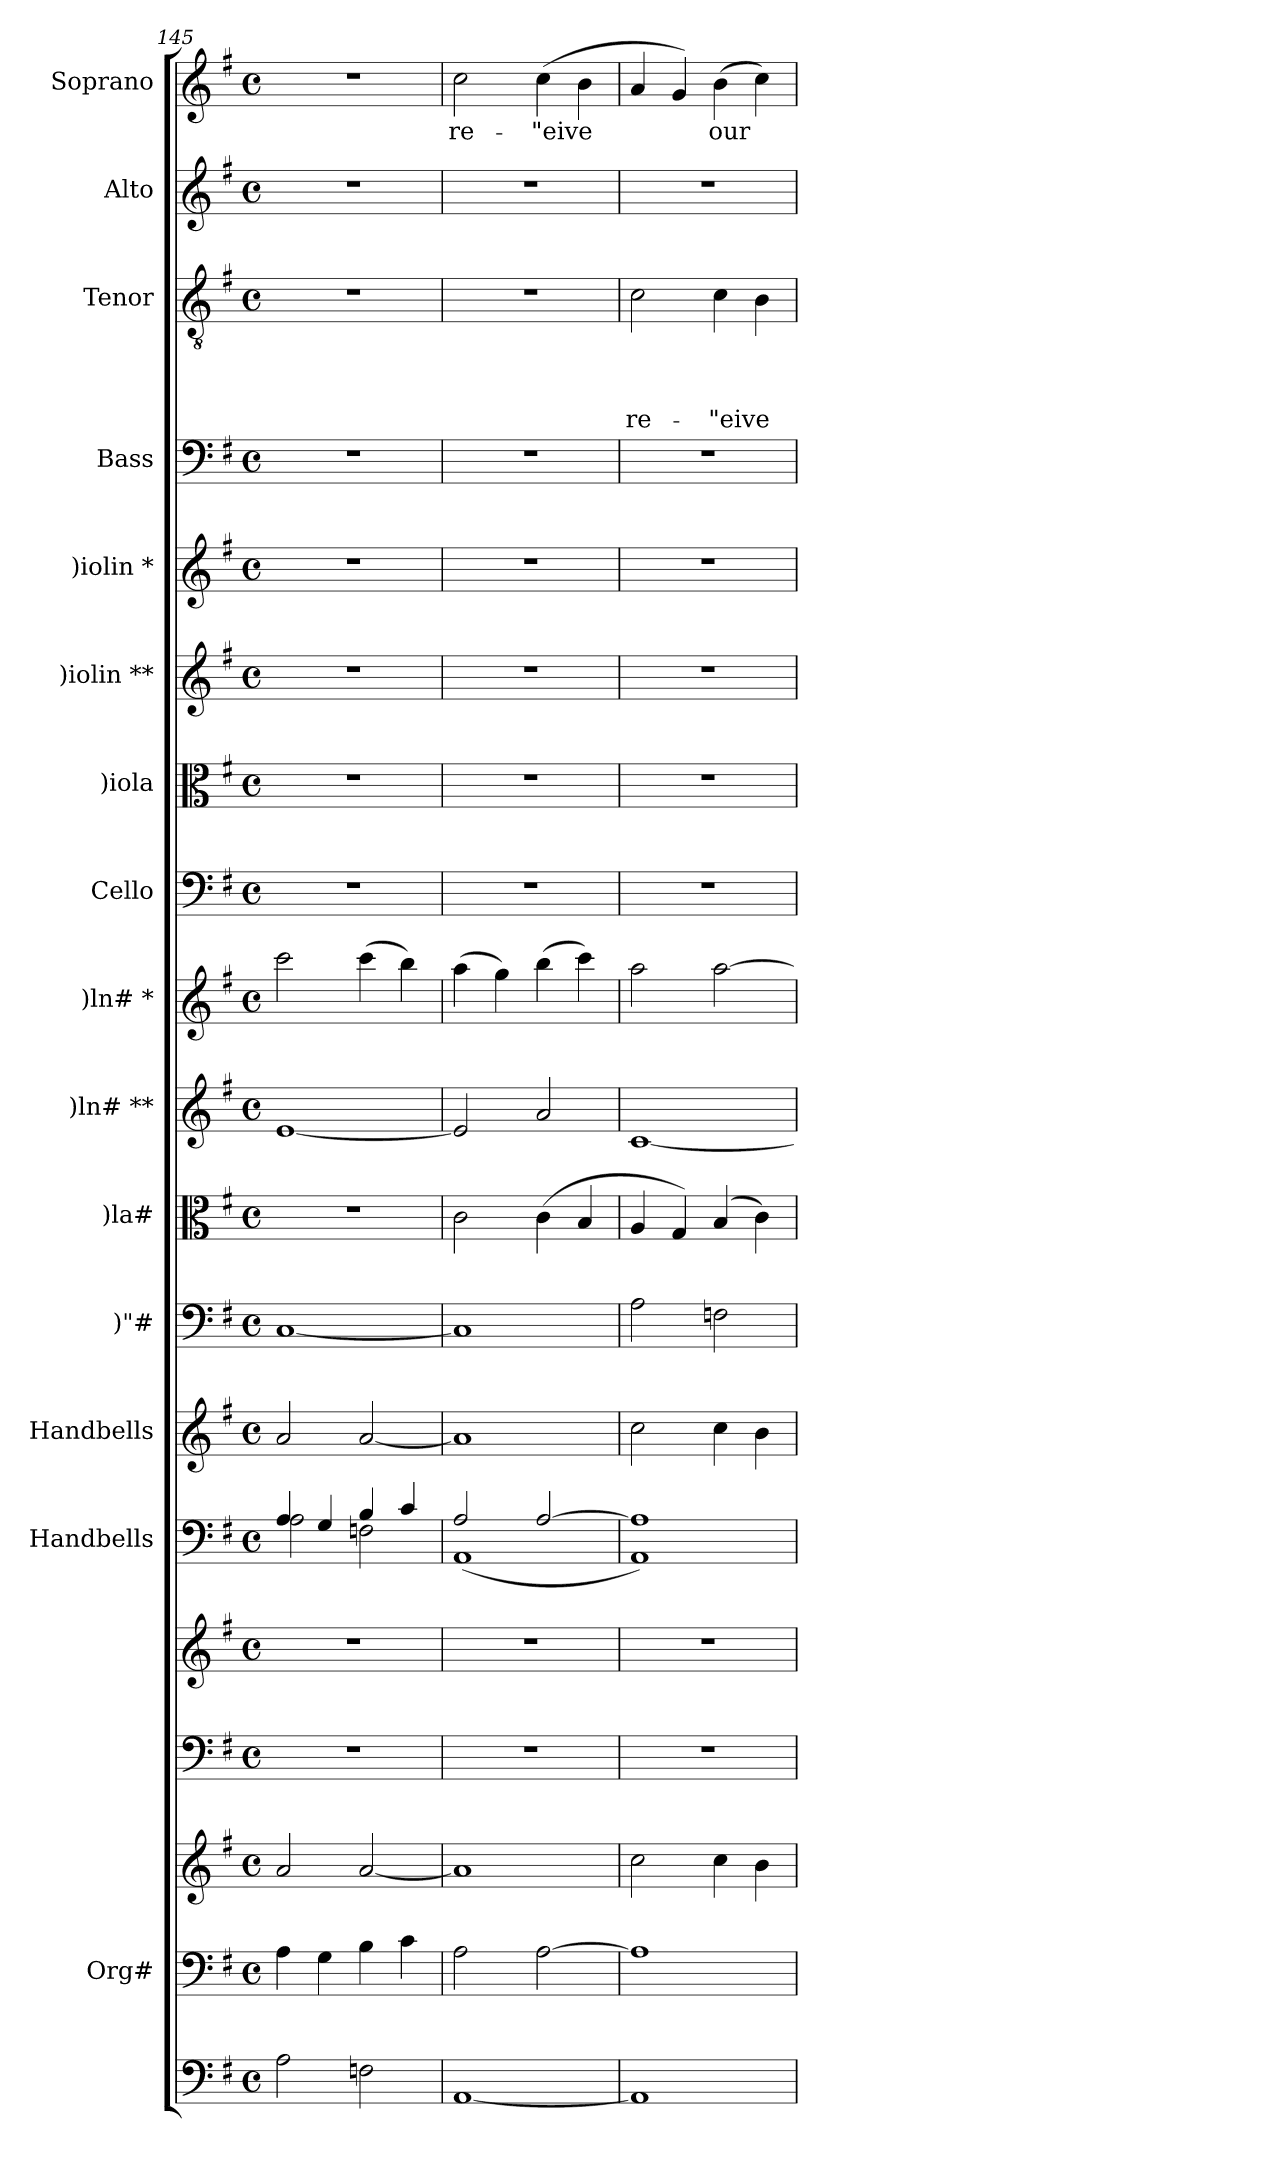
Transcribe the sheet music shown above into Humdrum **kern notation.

**kern	**kern	**kern	**kern	**kern	**kern	**kern	**kern	**kern	**kern	**kern	**kern	**kern	**kern	**kern	**kern	**kern	**text	**text	**text	**text	**kern	**kern	**text
*part18	*part17	*part17	*part16	*part15	*part14	*part13	*part12	*part11	*part10	*part9	*part8	*part7	*part6	*part5	*part4	*part3	*part3	*part3	*part3	*part3	*part2	*part1	*part1
*staff19	*staff18	*staff17	*staff16	*staff15	*staff14	*staff13	*staff12	*staff11	*staff10	*staff9	*staff8	*staff7	*staff6	*staff5	*staff4	*staff3	*staff3	*staff3	*staff3	*staff3	*staff2	*staff1	*staff1
*	*I"Org#	*	*	*	*I"Handbells	*I"Handbells	*I")"#	*I")la#	*I")ln# **	*I")ln# *	*I"Cello	*I")iola	*I")iolin **	*I")iolin *	*I"Bass	*I"Tenor	*	*	*	*	*I"Alto	*I"Soprano	*
*	*	*	*	*	*	*	*	*I')la#	*I')ln# **	*I')ln# *	*	*	*	*	*I'B	*I'T	*	*	*	*	*I'A	*I'S	*
*clefF4	*clefF4	*clefG2	*clefF4	*clefG2	*clefF4	*clefG2	*clefF4	*clefC3	*clefG2	*clefG2	*clefF4	*clefC3	*clefG2	*clefG2	*clefF4	*clefGv2	*	*	*	*	*clefG2	*clefG2	*
*k[f#]	*k[f#]	*k[f#]	*k[f#]	*k[f#]	*k[f#]	*k[f#]	*k[f#]	*k[f#]	*k[f#]	*k[f#]	*k[f#]	*k[f#]	*k[f#]	*k[f#]	*k[f#]	*k[f#]	*	*	*	*	*k[f#]	*k[f#]	*
*G:	*G:	*G:	*G:	*G:	*G:	*G:	*G:	*G:	*G:	*G:	*G:	*G:	*G:	*G:	*G:	*G:	*	*	*	*	*G:	*G:	*
*M4/4	*M4/4	*M4/4	*M4/4	*M4/4	*M4/4	*M4/4	*M4/4	*M4/4	*M4/4	*M4/4	*M4/4	*M4/4	*M4/4	*M4/4	*M4/4	*M4/4	*	*	*	*	*M4/4	*M4/4	*
*met(c)	*met(c)	*met(c)	*met(c)	*met(c)	*met(c)	*met(c)	*met(c)	*met(c)	*met(c)	*met(c)	*met(c)	*met(c)	*met(c)	*met(c)	*met(c)	*met(c)	*	*	*	*	*met(c)	*met(c)	*
=145	=145	=145	=145	=145	=145	=145	=145	=145	=145	=145	=145	=145	=145	=145	=145	=145	=145	=145	=145	=145	=145	=145	=145
*	*	*	*	*	*^	*	*	*	*	*	*	*	*	*	*	*	*	*	*	*	*	*	*
2A\	4A\	2a/	1r	1r	4A/	2A\	2a/	[<1C	1r	[<1e	2ccc\	1r	1r	1r	1r	1r	1r	.	.	.	.	1r	1r	.
.	4G\	.	.	.	4G/	.	.	.	.	.	.	.	.	.	.	.	.	.	.	.	.	.	.	.
2Fn\	4B\	[<2a/	.	.	4B/	2Fn\	[<2a/	.	.	.	(>4ccc\	.	.	.	.	.	.	.	.	.	.	.	.	.
.	4c\	.	.	.	4c/	.	.	.	.	.	4bb\)	.	.	.	.	.	.	.	.	.	.	.	.	.
!!LO:PB:g=z
=146	=146	=146	=146	=146	=146	=146	=146	=146	=146	=146	=146	=146	=146	=146	=146	=146	=146	=146	=146	=146	=146	=146	=146	=146
!	!	!	!	!	!	!	!	!	!	!	!	!	!	!	!	!	!	!	!	!	!	!	!	!LO:LY:b
[<1AA	2A\	1a]	1r	1r	2A/	(<1AA	1a]	1C]	2c\	2e/]	(>4aa\	1r	1r	1r	1r	1r	1r	.	.	.	.	1r	2cc\	re-
.	.	.	.	.	.	.	.	.	.	.	4gg\)	.	.	.	.	.	.	.	.	.	.	.	.	.
!	!	!	!	!	!	!	!	!	!	!	!	!	!	!	!	!	!	!	!	!	!	!	!	!LO:LY:b
.	[>2A\	.	.	.	[>2A/	.	.	.	(>4c\	2a/	(>4bb\	.	.	.	.	.	.	.	.	.	.	.	(>4cc\	-"eive
.	.	.	.	.	.	.	.	.	4B/	.	4ccc\)	.	.	.	.	.	.	.	.	.	.	.	4b\	.
*	*	*	*	*	*v	*v	*	*	*	*	*	*	*	*	*	*	*	*	*	*	*	*	*	*
=147	=147	=147	=147	=147	=147	=147	=147	=147	=147	=147	=147	=147	=147	=147	=147	=147	=147	=147	=147	=147	=147	=147	=147
!	!	!	!	!	!	!	!	!	!	!	!	!	!	!	!	!	!	!	!	!LO:LY:b	!	!	!
1AA]	1A]	2cc\	1r	1r	1AA 1A])	2cc\	2A\	4A/	[<1c	2aa\	1r	1r	1r	1r	1r	2c\	.	.	.	re-	1r	4a/	.
.	.	.	.	.	.	.	.	4G/)	.	.	.	.	.	.	.	.	.	.	.	.	.	4g/)	.
!	!	!	!	!	!	!	!	!	!	!	!	!	!	!	!	!	!	!	!	!LO:LY:b	!	!	!LO:LY:b
.	.	4cc\	.	.	.	4cc\	2Fn\	(4B/	.	[>2aa\	.	.	.	.	.	4c\	.	.	.	-"eive	.	(>4b\	our
.	.	4b\	.	.	.	4b\	.	4c\)	.	.	.	.	.	.	.	4B\	.	.	.	.	.	4cc\)	.
=	=	=	=	=	=	=	=	=	=	=	=	=	=	=	=	=	=	=	=	=	=	=	=
*-	*-	*-	*-	*-	*-	*-	*-	*-	*-	*-	*-	*-	*-	*-	*-	*-	*-	*-	*-	*-	*-	*-	*-
